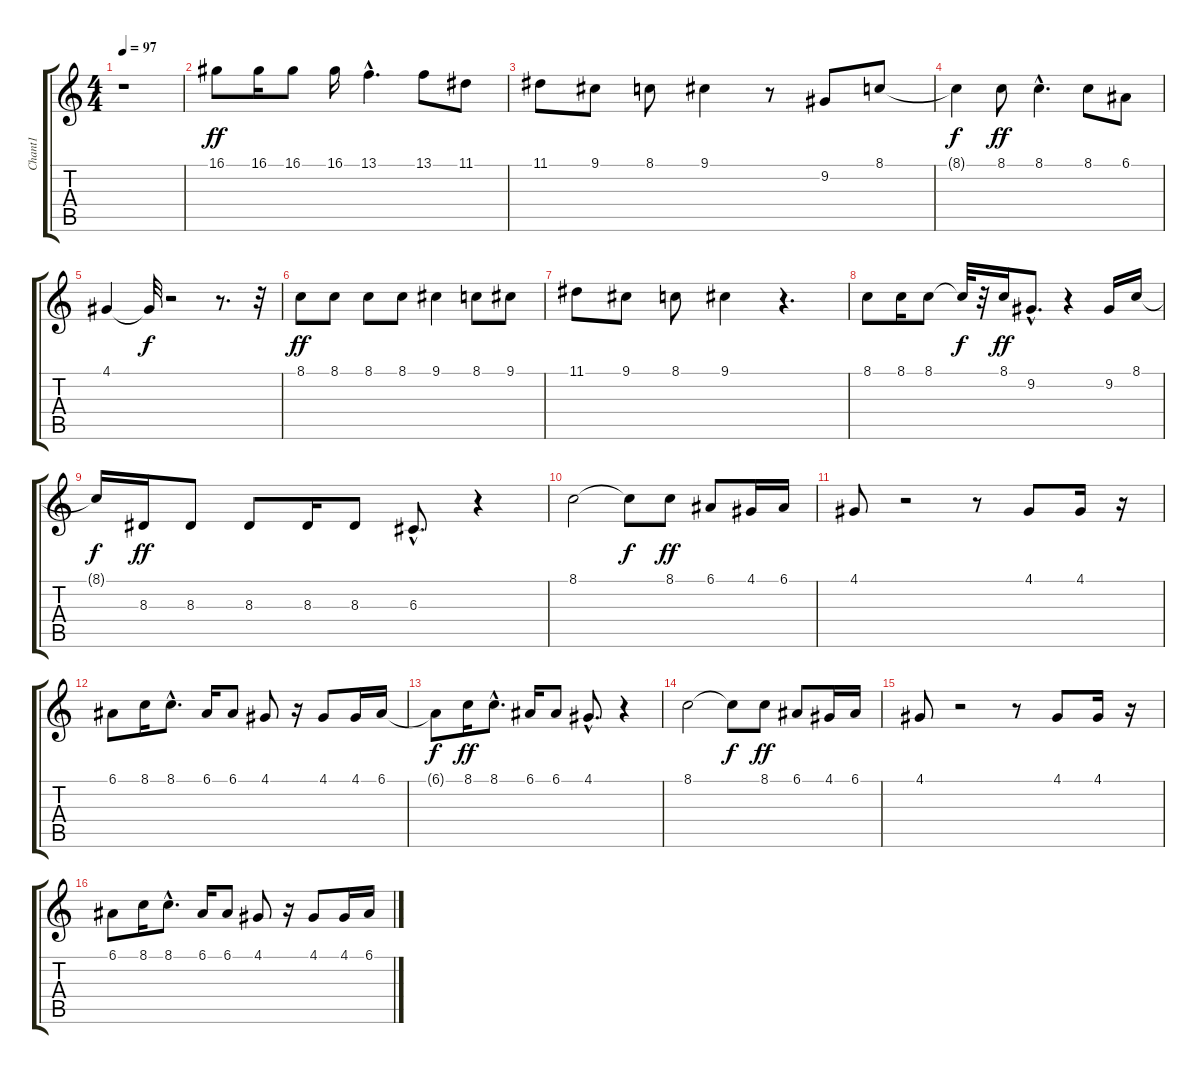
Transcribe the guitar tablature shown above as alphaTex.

\track ("Chant1" "Chant1") {instrument sopranosax}
\staff {score tabs}
\tuning (E4 B3 G3 D3 A2 E2) {hide}
\ts (4 4)
\tempo 97
\clef g2
\ks c
r.1{dy ff} |
16.1.8 16.1.16 16.1.8 16.1.16 13.1{hac}.4{d} 13.1.8 11.1.8 |
11.1.8 9.1.8 8.1.8 9.1.4 r.8 9.2.8 8.1.8 |
8.1{t}.4{dy f} 8.1.8{dy ff} 8.1{hac}.4{d} 8.1.8 6.1.8 |
4.1.4 4.1{t}.32{dy f} r.2 r.8{d} r.32 |
8.1.8{dy ff} 8.1.8 8.1.8 8.1.8 9.1.4 8.1.8 9.1.8 |
11.1.8 9.1.8 8.1.8 9.1.4 r.4{d} |
8.1.8 8.1.16 8.1.8 8.1{t}.32{dy f} r.32 8.1.16{dy ff} 9.2{hac}.8{d} r.4 9.2.16 8.1.16 |
8.1{t}.16{dy f} 8.3.16{dy ff} 8.3.8 8.3.8 8.3.16 8.3.8 6.3{hac}.8{d} r.4 |
8.1.2 8.1{t}.8{dy f} 8.1.8{dy ff} 6.1.8 4.1.16 6.1.16 |
4.1.8 r.2 r.8 4.1.8 4.1.16 r.16 |
6.1.8 8.1.16 8.1{hac}.8{d} 6.1.16 6.1.8 4.1.8 r.16 4.1.8 4.1.16 6.1.16 |
6.1{t}.8{dy f} 8.1.16{dy ff} 8.1{hac}.8{d} 6.1.16 6.1.8 4.1{hac}.8{d} r.4 |
8.1.2 8.1{t}.8{dy f} 8.1.8{dy ff} 6.1.8 4.1.16 6.1.16 |
4.1.8 r.2 r.8 4.1.8 4.1.16 r.16 |
6.1.8 8.1.16 8.1{hac}.8{d} 6.1.16 6.1.8 4.1.8 r.16 4.1.8 4.1.16 6.1.16
